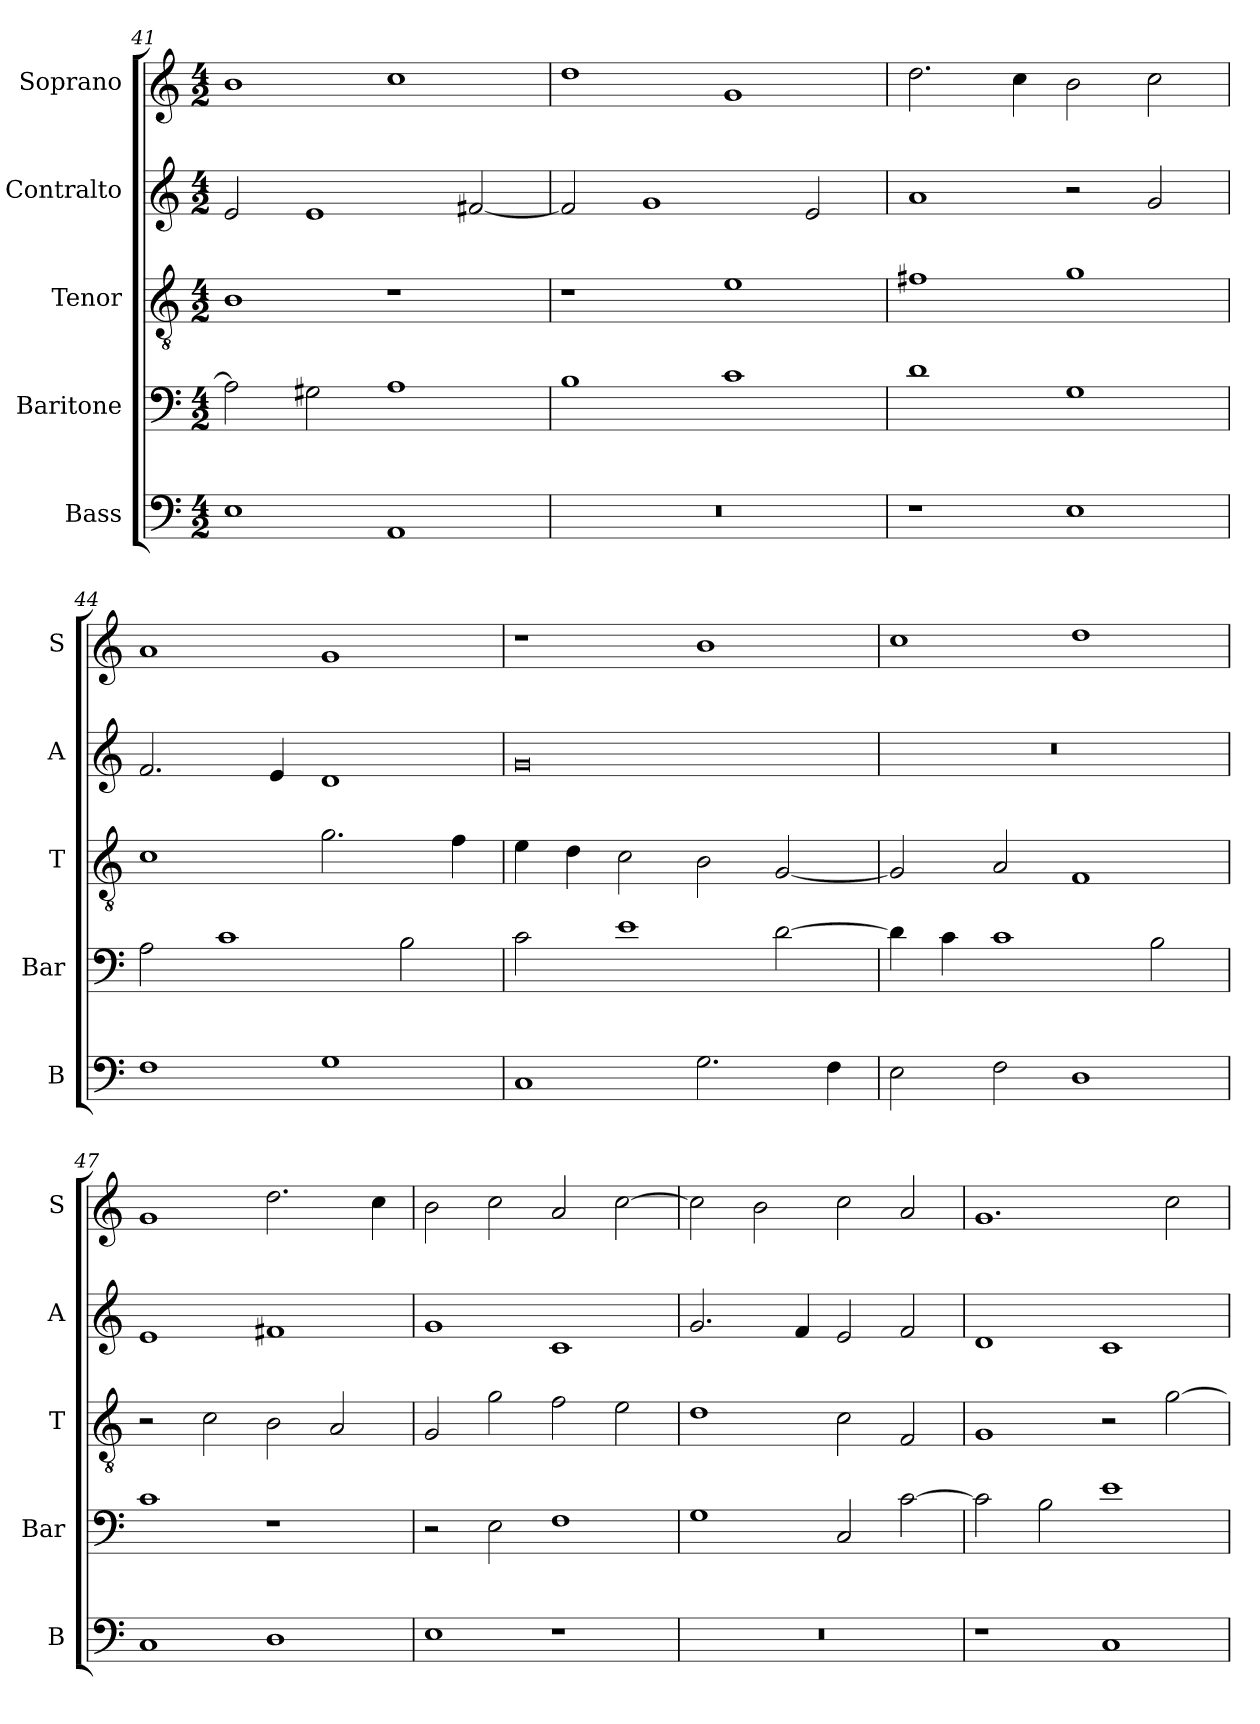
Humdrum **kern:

**kern	**kern	**kern	**kern	**kern
*part5	*part4	*part3	*part2	*part1
*staff5	*staff4	*staff3	*staff2	*staff1
*I"Bass	*I"Baritone	*I"Tenor	*I"Contralto	*I"Soprano
*I'B	*I'Bar	*I'T	*I'A	*I'S
*clefF4	*clefF4	*clefGv2	*clefG2	*clefG2
*k[]	*k[]	*k[]	*k[]	*k[]
*A:aeo	*A:aeo	*A:aeo	*A:aeo	*A:aeo
*M4/2	*M4/2	*M4/2	*M4/2	*M4/2
=41	=41	=41	=41	=41
1E	2A]	1B	2e	1b
.	2G#X	.	1e	.
1AA	1A	1r	.	1cc
.	.	.	[2f#X	.
=42	=42	=42	=42	=42
0r	1B	1r	2f#]	1dd
.	.	.	1g	.
.	1c	1e	.	1g
.	.	.	2e	.
=43	=43	=43	=43	=43
1r	1d	1f#X	1a	2.dd
.	.	.	.	4cc
1E	1G	1g	2r	2b
.	.	.	2g	2cc
=44	=44	=44	=44	=44
1F	2A	1c	2.f	1a
.	1c	.	.	.
.	.	.	4e	.
1G	.	2.g	1d	1g
.	2B	.	.	.
.	.	4f	.	.
=45	=45	=45	=45	=45
1C	2c	4e	0g	1r
.	.	4d	.	.
.	1e	2c	.	.
2.G	.	2B	.	1b
.	[2d	[2G	.	.
4F	.	.	.	.
=46	=46	=46	=46	=46
2E	4d]	2G]	0r	1cc
.	4c	.	.	.
2F	1c	2A	.	.
1D	.	1F	.	1dd
.	2B	.	.	.
=47	=47	=47	=47	=47
1C	1c	2r	1e	1g
.	.	2c	.	.
1D	1r	2B	1f#X	2.dd
.	.	2A	.	.
.	.	.	.	4cc
=48	=48	=48	=48	=48
1E	2r	2G	1g	2b
.	2E	2g	.	2cc
1r	1F	2f	1c	2a
.	.	2e	.	[2cc
=49	=49	=49	=49	=49
0r	1G	1d	2.g	2cc]
.	.	.	.	2b
.	.	.	4f	.
.	2C	2c	2e	2cc
.	[2c	2F	2f	2a
=50	=50	=50	=50	=50
1r	2c]	1G	1d	1.g
.	2B	.	.	.
1C	1e	2r	1c	.
.	.	[2g	.	2cc
=	=	=	=	=
*-	*-	*-	*-	*-
